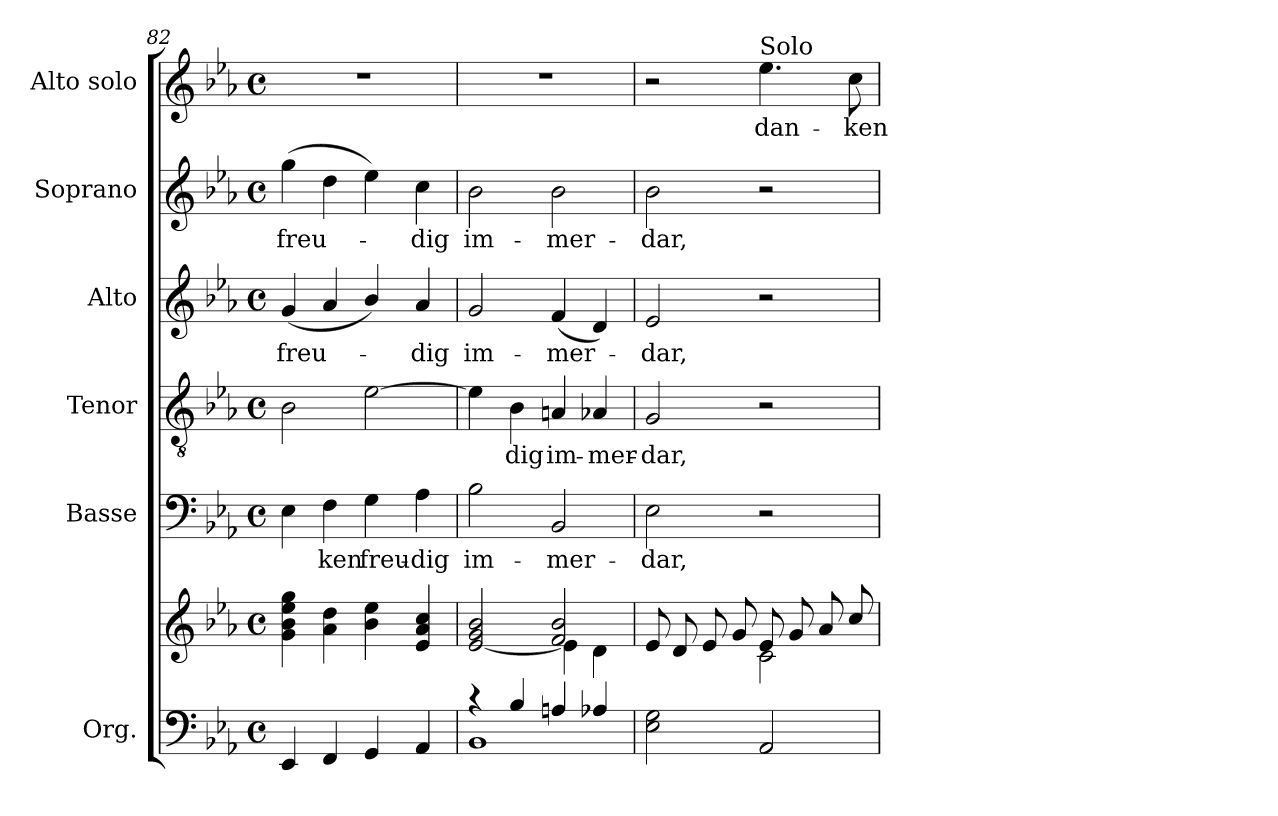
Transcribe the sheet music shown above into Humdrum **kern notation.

**kern	**kern	**kern	**text	**kern	**text	**kern	**text	**kern	**text	**kern	**text
*part6	*part6	*part5	*part5	*part4	*part4	*part3	*part3	*part2	*part2	*part1	*part1
*staff7	*staff6	*staff5	*staff5	*staff4	*staff4	*staff3	*staff3	*staff2	*staff2	*staff1	*staff1
*I"Org.	*	*I"Basse	*	*I"Tenor	*	*I"Alto	*	*I"Soprano	*	*I"Alto solo	*
*	*	*I'B.	*	*I'T.	*	*I'A.	*	*I'S.	*	*	*
*clefF4	*clefG2	*clefF4	*	*clefGv2	*	*clefG2	*	*clefG2	*	*clefG2	*
*k[b-e-a-]	*k[b-e-a-]	*k[b-e-a-]	*	*k[b-e-a-]	*	*k[b-e-a-]	*	*k[b-e-a-]	*	*k[b-e-a-]	*
*M4/4	*M4/4	*M4/4	*	*M4/4	*	*M4/4	*	*M4/4	*	*M4/4	*
*met(c)	*met(c)	*met(c)	*	*met(c)	*	*met(c)	*	*met(c)	*	*met(c)	*
=82	=82	=82	=82	=82	=82	=82	=82	=82	=82	=82	=82
!	!	!	!	!	!	!	!LO:LY:b	!	!LO:LY:b	!	!
4EE-	4g 4b- 4ee- 4gg	4E-\	.	2B-\	.	(4g/	freu-	(4gg\	freu-	1r	.
!	!	!	!LO:LY:b	!	!	!	!	!	!	!	!
4FF	4a- 4dd	4F\	-ken	.	.	4a-/	.	4dd\	.	.	.
!	!	!	!LO:LY:b	!	!	!	!	!	!	!	!
4GG	4b- 4ee-	4G\	freu-	[2e-\	.	4b-/)	.	4ee-\)	.	.	.
!	!	!	!LO:LY:b	!	!	!	!LO:LY:b	!	!LO:LY:b	!	!
4AA-	4e- 4a- 4cc	4A-\	-dig	.	.	4a-/	-dig	4cc\	-dig	.	.
!!LO:LB:g=z
=83	=83	=83	=83	=83	=83	=83	=83	=83	=83	=83	=83
*^	*^	*	*	*	*	*	*	*	*	*	*
!	!	!	!	!	!LO:LY:b	!	!	!	!LO:LY:b	!	!LO:LY:b	!	!
4r	1BB-	[2e- 2g 2b-	2ryy	2B-\	im-	4e-\]	.	2g/	im-	2b-\	im-	1r	.
!	!	!	!	!	!	!	!LO:LY:b	!	!	!	!	!	!
4B-	.	.	.	.	.	4B-\	-dig	.	.	.	.	.	.
!	!	!	!	!	!LO:LY:b	!	!LO:LY:b	!	!LO:LY:b	!	!LO:LY:b	!	!
4An	.	2f 2b-	4e-]	2BB-/	-mer-	4An/	im-	(4f/	-mer-	2b-\	-mer-	.	.
!	!	!	!	!	!	!	!LO:LY:b	!	!	!	!	!	!
4A-X	.	.	4d	.	.	4A-X/	-mer-	4d/)	.	.	.	.	.
*v	*v	*	*	*	*	*	*	*	*	*	*	*	*
=84	=84	=84	=84	=84	=84	=84	=84	=84	=84	=84	=84	=84
!	!	!	!	!LO:LY:b	!	!LO:LY:b	!	!LO:LY:b	!	!LO:LY:b	!	!
2E- 2G	8e-	2ryy	2E-\	-dar,	2G/	-dar,	2e-/	-dar,	2b-\	-dar,	2r	.
.	8d	.	.	.	.	.	.	.	.	.	.	.
.	8e-	.	.	.	.	.	.	.	.	.	.	.
.	8g	.	.	.	.	.	.	.	.	.	.	.
!	!	!	!	!	!	!	!	!	!	!	!LO:TX:a:t=Solo	!
!	!	!	!	!	!	!	!	!	!	!	!	!LO:LY:b
2AA-	8e-	2c	2r	.	2r	.	2r	.	2r	.	4.ee-\	dan-
.	8g	.	.	.	.	.	.	.	.	.	.	.
.	8a-	.	.	.	.	.	.	.	.	.	.	.
!	!	!	!	!	!	!	!	!	!	!	!	!LO:LY:b
.	8cc	.	.	.	.	.	.	.	.	.	8cc\	-ken
*	*v	*v	*	*	*	*	*	*	*	*	*	*
=	=	=	=	=	=	=	=	=	=	=	=
*-	*-	*-	*-	*-	*-	*-	*-	*-	*-	*-	*-
